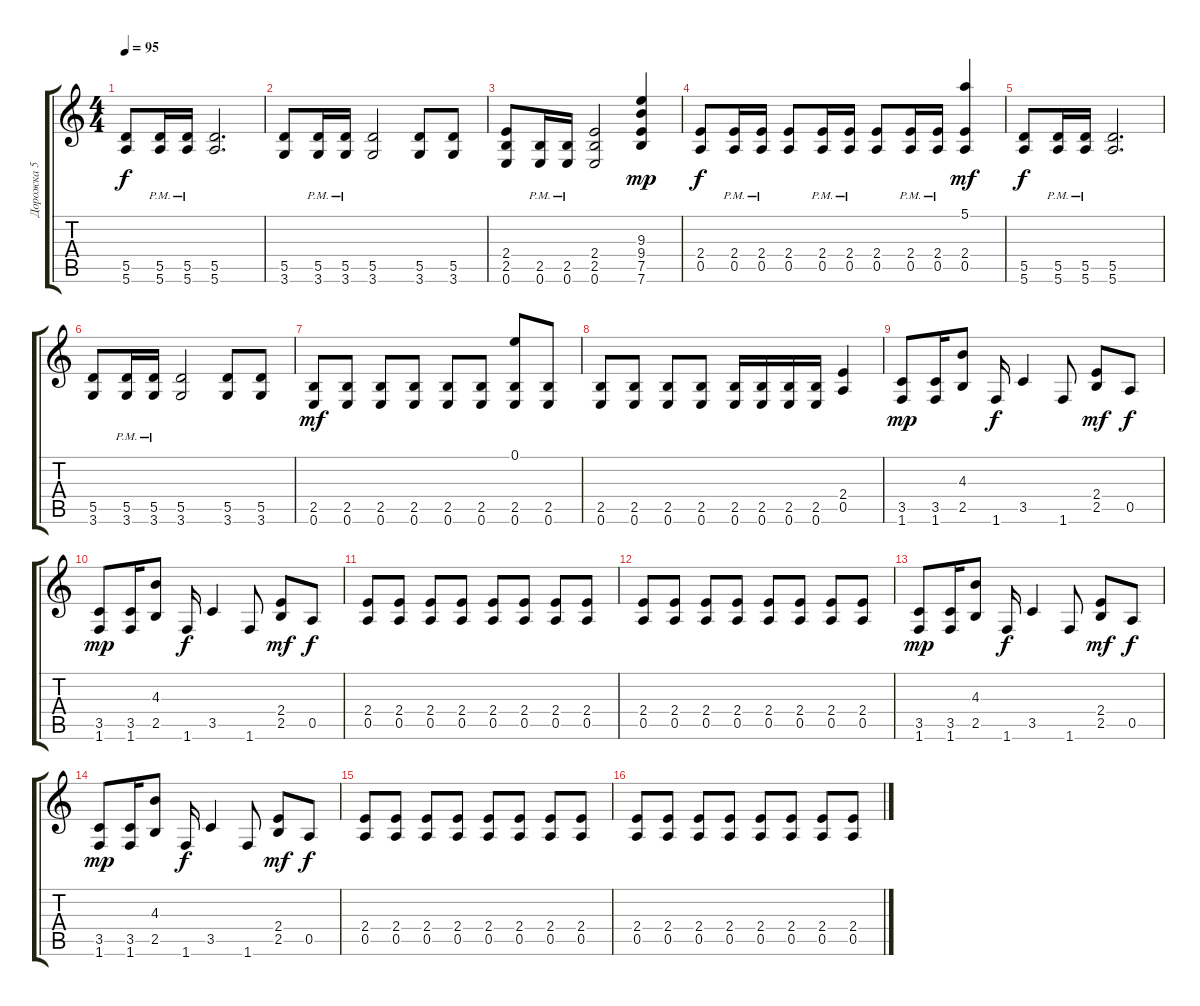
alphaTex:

\track ("Дорожка 5" "Дорожка 5") {instrument distortionguitar}
\staff {score tabs}
\tuning (E4 B3 G3 D3 A2 E2) {hide}
\ts (4 4)
\tempo 95
\clef g2
\ks c
(5.5 5.6).8{dy f} (5.5{pm} 5.6{pm}).16 (5.5{pm} 5.6{pm}).16 (5.5 5.6).2{d} |
(5.5 3.6).8 (5.5{pm} 3.6{pm}).16 (5.5{pm} 3.6{pm}).16 (5.5 3.6).2 (5.5 3.6).8 (5.5 3.6).8 |
(2.4 2.5 0.6).8 (2.5{pm} 0.6{pm}).16 (2.5{pm} 0.6{pm}).16 (2.4 2.5 0.6).2 (9.3 9.4 7.5 7.6).4{dy mp} |
(2.4 0.5).8{dy f} (2.4{pm} 0.5{pm}).16 (2.4{pm} 0.5{pm}).16 (2.4 0.5).8 (2.4{pm} 0.5{pm}).16 (2.4{pm} 0.5{pm}).16 (2.4 0.5).8 (2.4{pm} 0.5{pm}).16 (2.4{pm} 0.5{pm}).16 (5.1 2.4 0.5).4{dy mf} |
(5.5 5.6).8{dy f} (5.5{pm} 5.6{pm}).16 (5.5{pm} 5.6{pm}).16 (5.5 5.6).2{d} |
(5.5 3.6).8 (5.5{pm} 3.6{pm}).16 (5.5{pm} 3.6{pm}).16 (5.5 3.6).2 (5.5 3.6).8 (5.5 3.6).8 |
(2.5 0.6).8{dy mf} (2.5 0.6).8 (2.5 0.6).8 (2.5 0.6).8 (2.5 0.6).8 (2.5 0.6).8 (0.1 2.5 0.6).8 (2.5 0.6).8 |
(2.5 0.6).8 (2.5 0.6).8 (2.5 0.6).8 (2.5 0.6).8 (2.5 0.6).16 (2.5 0.6).16 (2.5 0.6).16 (2.5 0.6).16 (2.4 0.5).4 |
(3.5 1.6).8{dy mp} (3.5 1.6).16 (4.3 2.5).8 1.6.16{dy f} 3.5.4 1.6.8 (2.4 2.5).8{dy mf} 0.5.8{dy f} |
(3.5 1.6).8{dy mp} (3.5 1.6).16 (4.3 2.5).8 1.6.16{dy f} 3.5.4 1.6.8 (2.4 2.5).8{dy mf} 0.5.8{dy f} |
(2.4 0.5).8 (2.4 0.5).8 (2.4 0.5).8 (2.4 0.5).8 (2.4 0.5).8 (2.4 0.5).8 (2.4 0.5).8 (2.4 0.5).8 |
(2.4 0.5).8 (2.4 0.5).8 (2.4 0.5).8 (2.4 0.5).8 (2.4 0.5).8 (2.4 0.5).8 (2.4 0.5).8 (2.4 0.5).8 |
(3.5 1.6).8{dy mp} (3.5 1.6).16 (4.3 2.5).8 1.6.16{dy f} 3.5.4 1.6.8 (2.4 2.5).8{dy mf} 0.5.8{dy f} |
(3.5 1.6).8{dy mp} (3.5 1.6).16 (4.3 2.5).8 1.6.16{dy f} 3.5.4 1.6.8 (2.4 2.5).8{dy mf} 0.5.8{dy f} |
(2.4 0.5).8 (2.4 0.5).8 (2.4 0.5).8 (2.4 0.5).8 (2.4 0.5).8 (2.4 0.5).8 (2.4 0.5).8 (2.4 0.5).8 |
(2.4 0.5).8 (2.4 0.5).8 (2.4 0.5).8 (2.4 0.5).8 (2.4 0.5).8 (2.4 0.5).8 (2.4 0.5).8 (2.4 0.5).8
